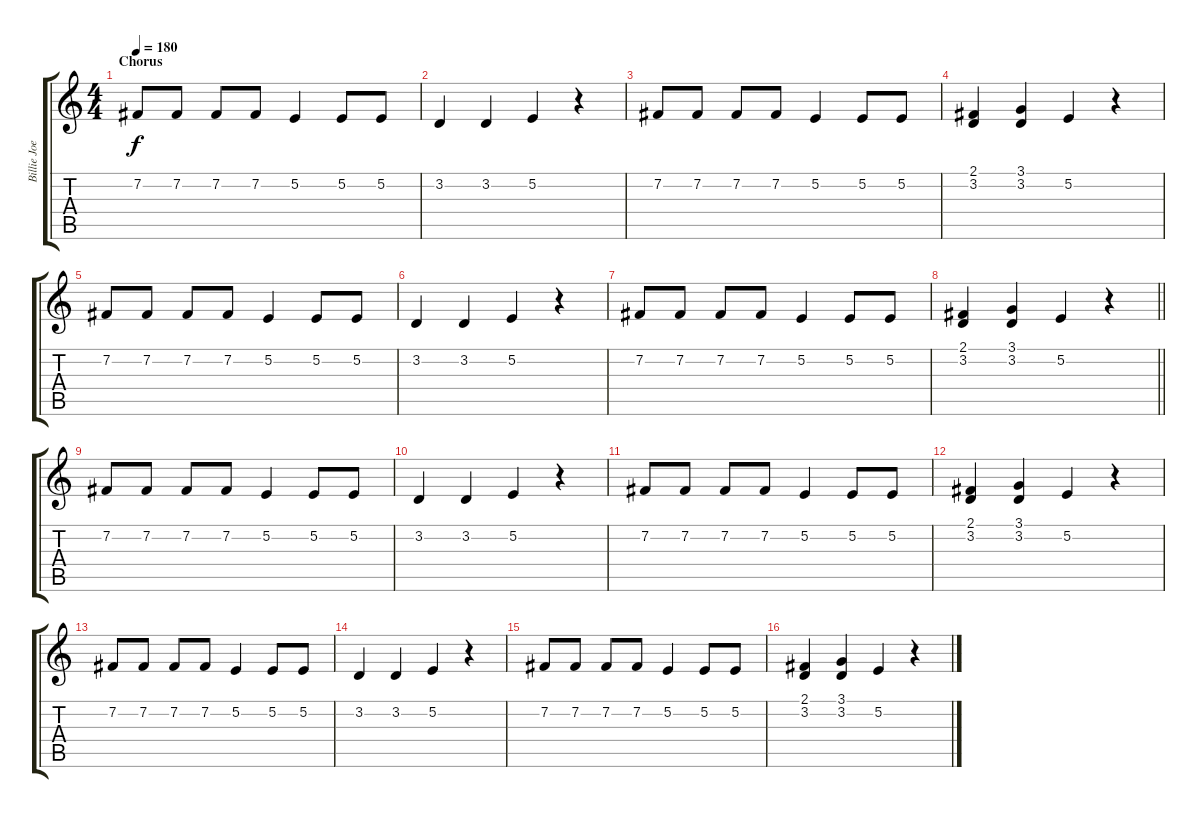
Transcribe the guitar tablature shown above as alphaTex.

\track ("Billie Joe Armstrong - Vocals" "Billie Joe") {instrument altosax}
\staff {score tabs}
\tuning (E4 B3 G3 D3 A2 E2) {hide}
\ts (4 4)
\section ("" "Chorus")
\tempo 180
\clef g2
\ks c
7.2.8{dy f} 7.2.8 7.2.8 7.2.8 5.2.4 5.2.8 5.2.8 |
3.2.4 3.2.4 5.2.4 r.4 |
7.2.8 7.2.8 7.2.8 7.2.8 5.2.4 5.2.8 5.2.8 |
(2.1 3.2).4 (3.1 3.2).4 5.2.4 r.4 |
7.2.8 7.2.8 7.2.8 7.2.8 5.2.4 5.2.8 5.2.8 |
3.2.4 3.2.4 5.2.4 r.4 |
7.2.8 7.2.8 7.2.8 7.2.8 5.2.4 5.2.8 5.2.8 |
\barLineRight lightlight
(2.1 3.2).4 (3.1 3.2).4 5.2.4 r.4 |
7.2.8 7.2.8 7.2.8 7.2.8 5.2.4 5.2.8 5.2.8 |
3.2.4 3.2.4 5.2.4 r.4 |
7.2.8 7.2.8 7.2.8 7.2.8 5.2.4 5.2.8 5.2.8 |
(2.1 3.2).4 (3.1 3.2).4 5.2.4 r.4 |
7.2.8 7.2.8 7.2.8 7.2.8 5.2.4 5.2.8 5.2.8 |
3.2.4 3.2.4 5.2.4 r.4 |
7.2.8 7.2.8 7.2.8 7.2.8 5.2.4 5.2.8 5.2.8 |
(2.1 3.2).4 (3.1 3.2).4 5.2.4 r.4
